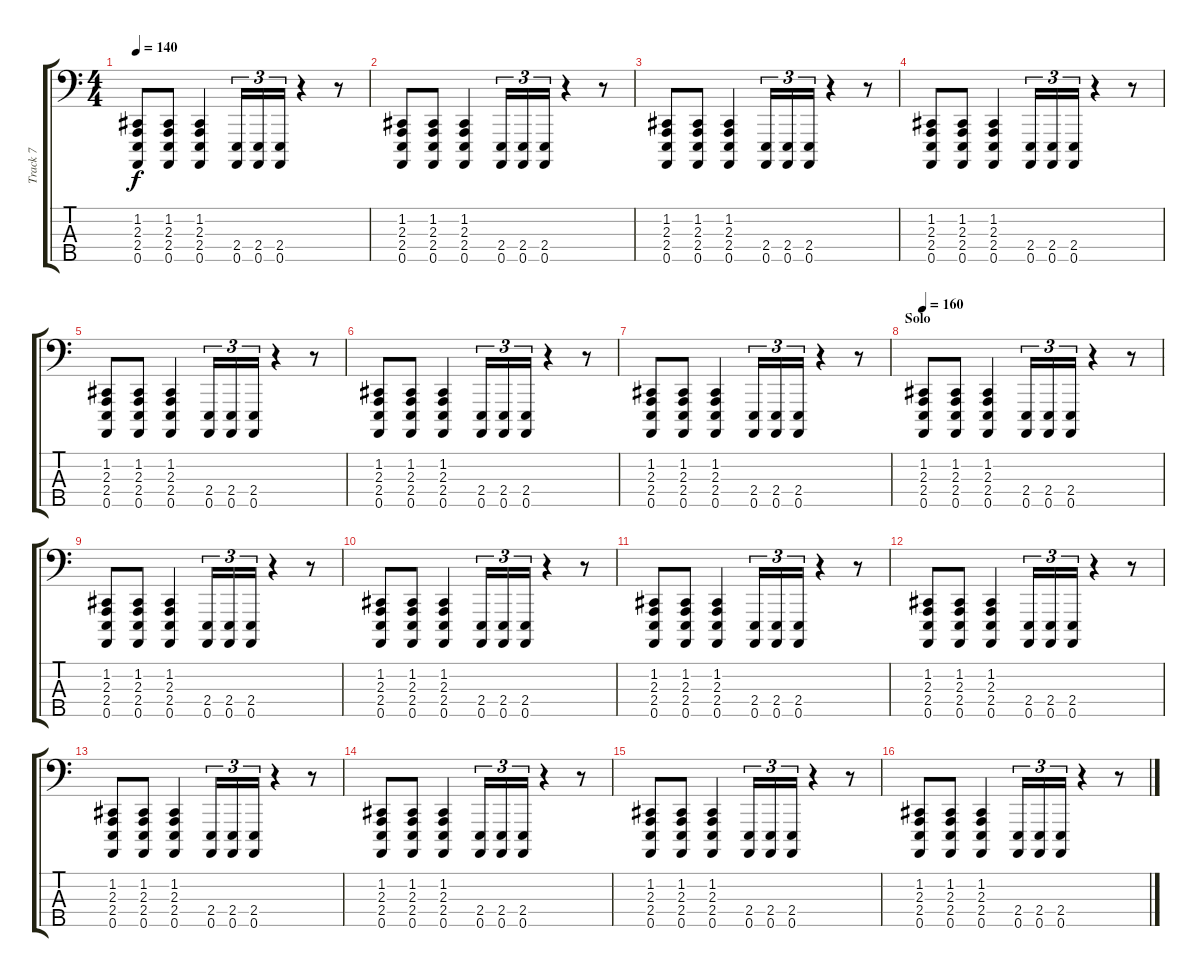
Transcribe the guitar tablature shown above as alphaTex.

\track ("Track 7" "Track 7") {instrument timpani}
\staff {score tabs}
\tuning (F2 C2 G1 D1 A0) {hide}
\ts (4 4)
\tempo 140
\clef f4
\ks c
(1.2 2.3 2.4 0.5).8{dy f} (1.2 2.3 2.4 0.5).8 (1.2 2.3 2.4 0.5).4 (2.4 0.5).16{tu (3 2)} (2.4 0.5).16{tu (3 2)} (2.4 0.5).16{tu (3 2)} r.4 r.8 |
(1.2 2.3 2.4 0.5).8 (1.2 2.3 2.4 0.5).8 (1.2 2.3 2.4 0.5).4 (2.4 0.5).16{tu (3 2)} (2.4 0.5).16{tu (3 2)} (2.4 0.5).16{tu (3 2)} r.4 r.8 |
(1.2 2.3 2.4 0.5).8 (1.2 2.3 2.4 0.5).8 (1.2 2.3 2.4 0.5).4 (2.4 0.5).16{tu (3 2)} (2.4 0.5).16{tu (3 2)} (2.4 0.5).16{tu (3 2)} r.4 r.8 |
(1.2 2.3 2.4 0.5).8 (1.2 2.3 2.4 0.5).8 (1.2 2.3 2.4 0.5).4 (2.4 0.5).16{tu (3 2)} (2.4 0.5).16{tu (3 2)} (2.4 0.5).16{tu (3 2)} r.4 r.8 |
(1.2 2.3 2.4 0.5).8 (1.2 2.3 2.4 0.5).8 (1.2 2.3 2.4 0.5).4 (2.4 0.5).16{tu (3 2)} (2.4 0.5).16{tu (3 2)} (2.4 0.5).16{tu (3 2)} r.4 r.8 |
(1.2 2.3 2.4 0.5).8 (1.2 2.3 2.4 0.5).8 (1.2 2.3 2.4 0.5).4 (2.4 0.5).16{tu (3 2)} (2.4 0.5).16{tu (3 2)} (2.4 0.5).16{tu (3 2)} r.4 r.8 |
(1.2 2.3 2.4 0.5).8 (1.2 2.3 2.4 0.5).8 (1.2 2.3 2.4 0.5).4 (2.4 0.5).16{tu (3 2)} (2.4 0.5).16{tu (3 2)} (2.4 0.5).16{tu (3 2)} r.4 r.8 |
\section ("" "Solo")
\tempo 160
(1.2 2.3 2.4 0.5).8 (1.2 2.3 2.4 0.5).8 (1.2 2.3 2.4 0.5).4 (2.4 0.5).16{tu (3 2)} (2.4 0.5).16{tu (3 2)} (2.4 0.5).16{tu (3 2)} r.4 r.8 |
(1.2 2.3 2.4 0.5).8 (1.2 2.3 2.4 0.5).8 (1.2 2.3 2.4 0.5).4 (2.4 0.5).16{tu (3 2)} (2.4 0.5).16{tu (3 2)} (2.4 0.5).16{tu (3 2)} r.4 r.8 |
(1.2 2.3 2.4 0.5).8 (1.2 2.3 2.4 0.5).8 (1.2 2.3 2.4 0.5).4 (2.4 0.5).16{tu (3 2)} (2.4 0.5).16{tu (3 2)} (2.4 0.5).16{tu (3 2)} r.4 r.8 |
(1.2 2.3 2.4 0.5).8 (1.2 2.3 2.4 0.5).8 (1.2 2.3 2.4 0.5).4 (2.4 0.5).16{tu (3 2)} (2.4 0.5).16{tu (3 2)} (2.4 0.5).16{tu (3 2)} r.4 r.8 |
(1.2 2.3 2.4 0.5).8 (1.2 2.3 2.4 0.5).8 (1.2 2.3 2.4 0.5).4 (2.4 0.5).16{tu (3 2)} (2.4 0.5).16{tu (3 2)} (2.4 0.5).16{tu (3 2)} r.4 r.8 |
(1.2 2.3 2.4 0.5).8 (1.2 2.3 2.4 0.5).8 (1.2 2.3 2.4 0.5).4 (2.4 0.5).16{tu (3 2)} (2.4 0.5).16{tu (3 2)} (2.4 0.5).16{tu (3 2)} r.4 r.8 |
(1.2 2.3 2.4 0.5).8 (1.2 2.3 2.4 0.5).8 (1.2 2.3 2.4 0.5).4 (2.4 0.5).16{tu (3 2)} (2.4 0.5).16{tu (3 2)} (2.4 0.5).16{tu (3 2)} r.4 r.8 |
(1.2 2.3 2.4 0.5).8 (1.2 2.3 2.4 0.5).8 (1.2 2.3 2.4 0.5).4 (2.4 0.5).16{tu (3 2)} (2.4 0.5).16{tu (3 2)} (2.4 0.5).16{tu (3 2)} r.4 r.8 |
(1.2 2.3 2.4 0.5).8 (1.2 2.3 2.4 0.5).8 (1.2 2.3 2.4 0.5).4 (2.4 0.5).16{tu (3 2)} (2.4 0.5).16{tu (3 2)} (2.4 0.5).16{tu (3 2)} r.4 r.8
